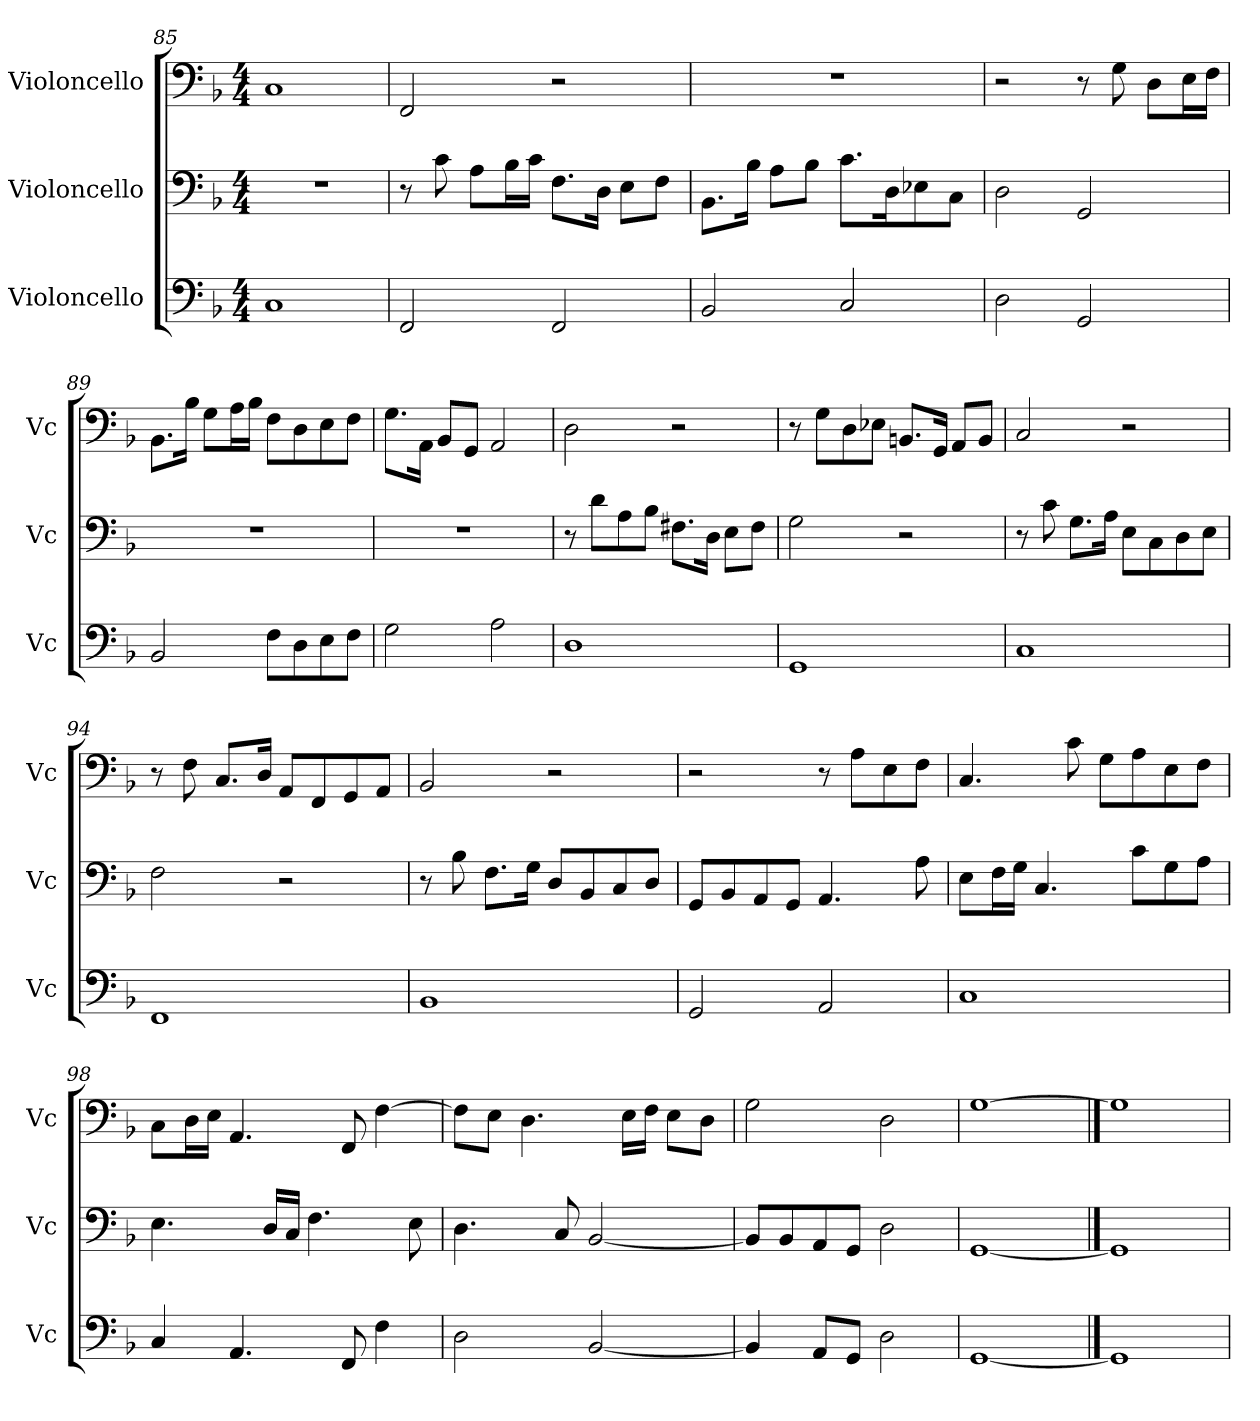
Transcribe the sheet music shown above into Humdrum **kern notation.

**kern	**kern	**kern
*part3	*part2	*part1
*staff3	*staff2	*staff1
*I"Violoncello	*I"Violoncello	*I"Violoncello
*I'Vc	*I'Vc	*I'Vc
*clefF4	*clefF4	*clefF4
*k[b-]	*k[b-]	*k[b-]
*M4/4	*M4/4	*M4/4
=85	=85	=85
1C	1r	1C
=86	=86	=86
2FF/	8r	2FF/
.	8c\	.
.	8A\L	.
.	16B-\L	.
.	16c\JJ	.
2FF/	8.F\L	2r
.	16D\Jk	.
.	8E\L	.
.	8F\J	.
=87	=87	=87
2BB-/	8.BB-\L	1r
.	16B-\Jk	.
.	8A\L	.
.	8B-\J	.
2C/	8.c\L	.
.	16D\K	.
.	8E-X\	.
.	8C\J	.
=88	=88	=88
2D\	2D\	2r
2GG/	2GG/	8r
.	.	8G\
.	.	8D\L
.	.	16E\L
.	.	16F\JJ
=89	=89	=89
2BB-/	1r	8.BB-\L
.	.	16B-\Jk
.	.	8G\L
.	.	16A\L
.	.	16B-\JJ
8F\L	.	8F\L
8D\	.	8D\
8E\	.	8E\
8F\J	.	8F\J
=90	=90	=90
2G\	1r	8.G\L
.	.	16AA\Jk
.	.	8BB-/L
.	.	8GG/J
2A\	.	2AA/
=91	=91	=91
1D	8r	2D\
.	8d\L	.
.	8A\	.
.	8B-\J	.
.	8.F#X\L	2r
.	16D\Jk	.
.	8E\L	.
.	8F#\J	.
=92	=92	=92
1GG	2G\	8r
.	.	8G\L
.	.	8D\
.	.	8E-X\J
.	2r	8.BBn/L
.	.	16GG/Jk
.	.	8AA/L
.	.	8BB/J
=93	=93	=93
1C	8r	2C/
.	8c\	.
.	8.G\L	.
.	16A\Jk	.
.	8E\L	2r
.	8C\	.
.	8D\	.
.	8E\J	.
=94	=94	=94
1FF	2F\	8r
.	.	8F\
.	.	8.C/L
.	.	16D/Jk
.	2r	8AA/L
.	.	8FF/
.	.	8GG/
.	.	8AA/J
=95	=95	=95
1BB-	8r	2BB-/
.	8B-\	.
.	8.F\L	.
.	16G\Jk	.
.	8D/L	2r
.	8BB-/	.
.	8C/	.
.	8D/J	.
=96	=96	=96
2GG/	8GG/L	2r
.	8BB-/	.
.	8AA/	.
.	8GG/J	.
2AA/	4.AA/	8r
.	.	8A\L
.	.	8E\
.	8A\	8F\J
=97	=97	=97
1C	8E\L	4.C/
.	16F\L	.
.	16G\JJ	.
.	4.C/	.
.	.	8c\
.	.	8G\L
.	8c\L	8A\
.	8G\	8E\
.	8A\J	8F\J
=98	=98	=98
4C/	4.E\	8C\L
.	.	16D\L
.	.	16E\JJ
4.AA/	.	4.AA/
.	16D/LL	.
.	16C/JJ	.
.	4.F\	.
8FF/	.	8FF/
4F\	.	[4F\
.	8E\	.
=99	=99	=99
2D\	4.D\	8F\L]
.	.	8E\J
.	.	4.D\
.	8C/	.
[2BB-/	[2BB-/	.
.	.	16E\LL
.	.	16F\JJ
.	.	8E\L
.	.	8D\J
=100	=100	=100
4BB-/]	8BB-/L]	2G\
.	8BB-/	.
8AA/L	8AA/	.
8GG/J	8GG/J	.
2D\	2D\	2D\
=101	=101	=101
[1GG	[1GG	[1G
==102	==102	==102
1GG]	1GG]	1G]
=	=	=
*-	*-	*-
